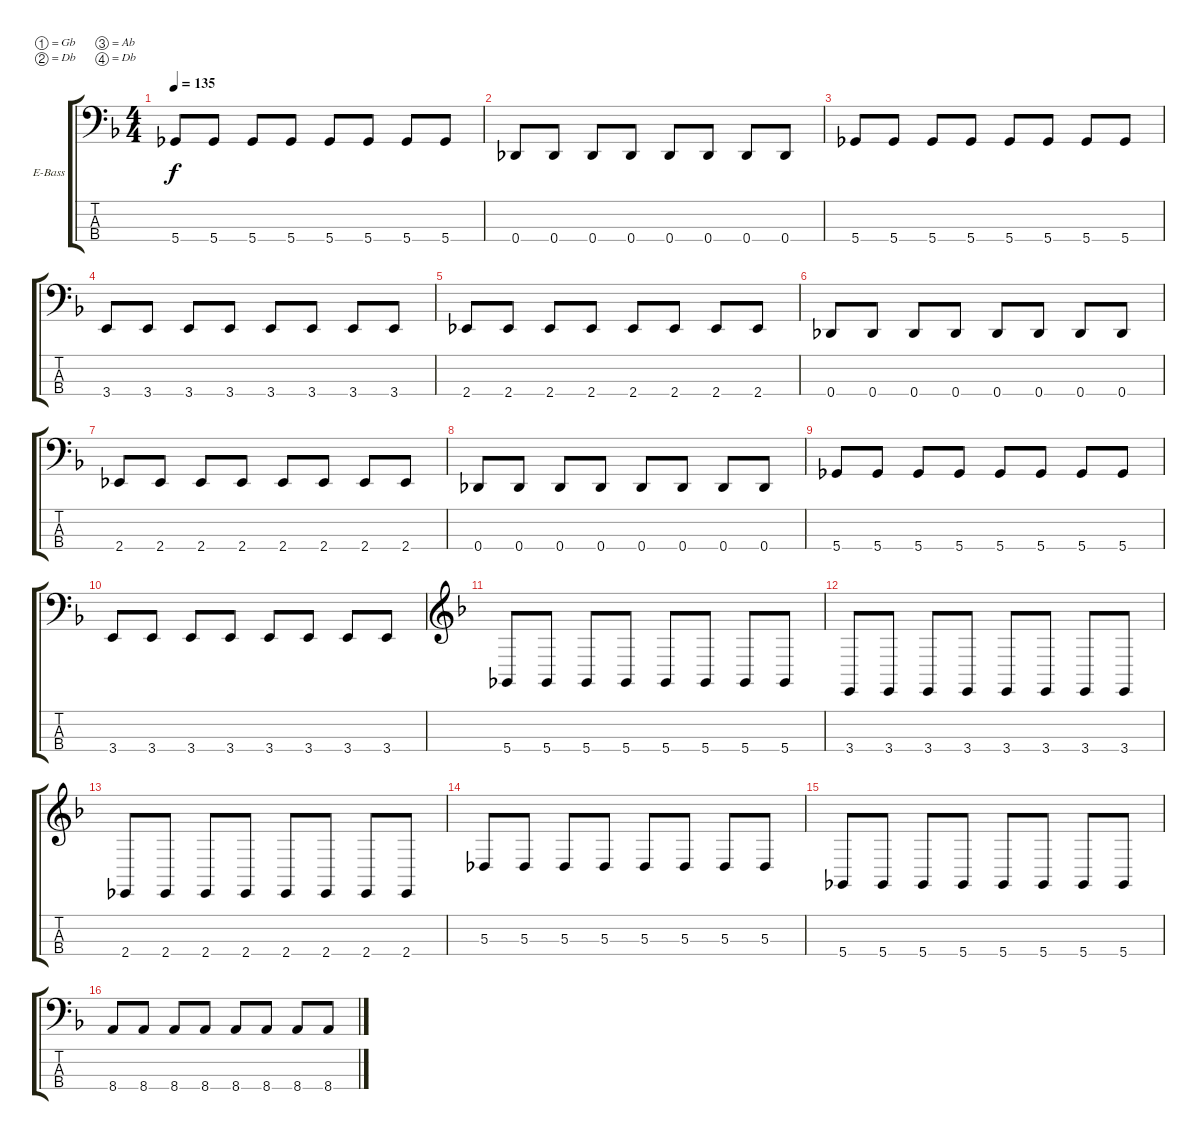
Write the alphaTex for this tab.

\bracketExtendMode groupsimilarinstruments
\firstSystemTrackNameOrientation horizontal
\otherSystemsTrackNameOrientation horizontal
\track ("Áàñ" "E-Bass") {instrument electricbassfinger}
\staff {score tabs}
\tuning (Gb2 Db2 Ab1 Db1)
\ts (4 4)
\tempo 135
\clef f4
\ks dminor
5.4.8{dy f} 5.4.8 5.4.8 5.4.8 5.4.8 5.4.8 5.4.8 5.4.8 |
0.4.8 0.4.8 0.4.8 0.4.8 0.4.8 0.4.8 0.4.8 0.4.8 |
5.4.8 5.4.8 5.4.8 5.4.8 5.4.8 5.4.8 5.4.8 5.4.8 |
3.4.8 3.4.8 3.4.8 3.4.8 3.4.8 3.4.8 3.4.8 3.4.8 |
2.4.8 2.4.8 2.4.8 2.4.8 2.4.8 2.4.8 2.4.8 2.4.8 |
0.4.8 0.4.8 0.4.8 0.4.8 0.4.8 0.4.8 0.4.8 0.4.8 |
2.4.8 2.4.8 2.4.8 2.4.8 2.4.8 2.4.8 2.4.8 2.4.8 |
0.4.8 0.4.8 0.4.8 0.4.8 0.4.8 0.4.8 0.4.8 0.4.8 |
5.4.8 5.4.8 5.4.8 5.4.8 5.4.8 5.4.8 5.4.8 5.4.8 |
3.4.8 3.4.8 3.4.8 3.4.8 3.4.8 3.4.8 3.4.8 3.4.8 |
\clef g2
5.4.8 5.4.8 5.4.8 5.4.8 5.4.8 5.4.8 5.4.8 5.4.8 |
3.4.8 3.4.8 3.4.8 3.4.8 3.4.8 3.4.8 3.4.8 3.4.8 |
2.4.8 2.4.8 2.4.8 2.4.8 2.4.8 2.4.8 2.4.8 2.4.8 |
5.3.8 5.3.8 5.3.8 5.3.8 5.3.8 5.3.8 5.3.8 5.3.8 |
5.4.8 5.4.8 5.4.8 5.4.8 5.4.8 5.4.8 5.4.8 5.4.8 |
\clef f4
8.4.8 8.4.8 8.4.8 8.4.8 8.4.8 8.4.8 8.4.8 8.4.8
